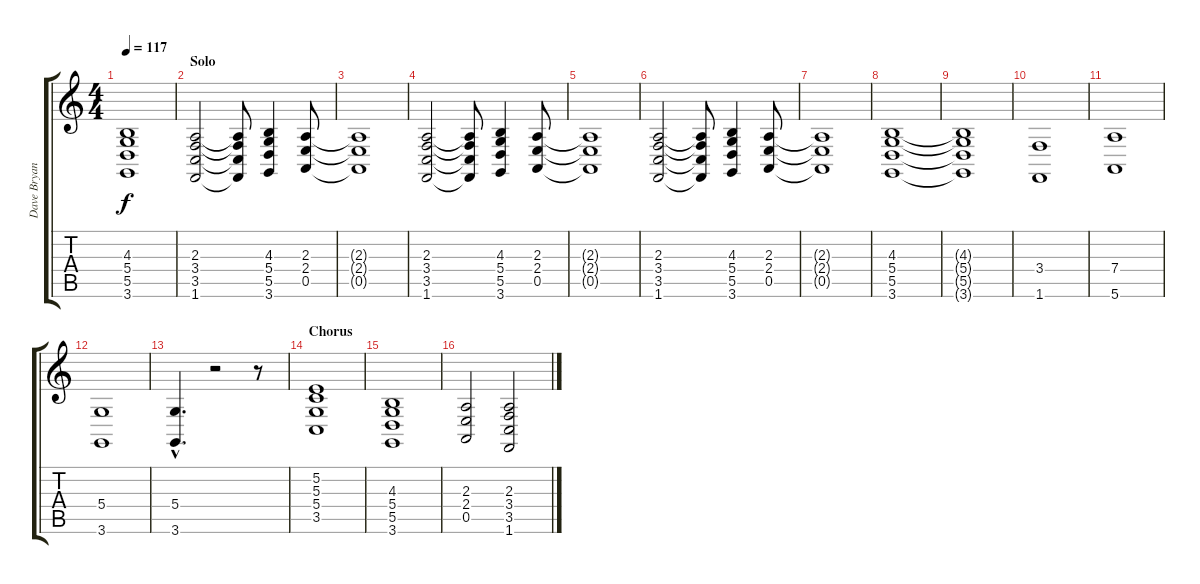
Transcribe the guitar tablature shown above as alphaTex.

\track ("Dave Bryan" "Dave Bryan") {instrument stringensemble1}
\staff {score tabs}
\tuning (E4 B3 G3 D3 A2 E2) {hide}
\ts (4 4)
\tempo 117
\clef g2
\ks c
(4.3{t} 5.4{t} 5.5{t} 3.6{t}).1{dy f} |
\section ("" "Solo")
(2.3 3.4 3.5 1.6).2 (2.3{t} 3.4{t} 3.5{t} 1.6{t}).8 (4.3 5.4 5.5 3.6).4 (2.3 2.4 0.5).8 |
(2.3{t} 2.4{t} 0.5{t}).1 |
(2.3 3.4 3.5 1.6).2 (2.3{t} 3.4{t} 3.5{t} 1.6{t}).8 (4.3 5.4 5.5 3.6).4 (2.3 2.4 0.5).8 |
(2.3{t} 2.4{t} 0.5{t}).1 |
(2.3 3.4 3.5 1.6).2 (2.3{t} 3.4{t} 3.5{t} 1.6{t}).8 (4.3 5.4 5.5 3.6).4 (2.3 2.4 0.5).8 |
(2.3{t} 2.4{t} 0.5{t}).1 |
(4.3 5.4 5.5 3.6).1 |
(4.3{t} 5.4{t} 5.5{t} 3.6{t}).1 |
(3.4 1.6).1 |
(7.4 5.6).1 |
(5.4 3.6).1 |
(5.4{hac} 3.6{hac}).4{d} r.2 r.8 |
\section ("" "Chorus ")
(5.2 5.3 5.4 3.5).1 |
(4.3 5.4 5.5 3.6).1 |
(2.3 2.4 0.5).2 (2.3 3.4 3.5 1.6).2
